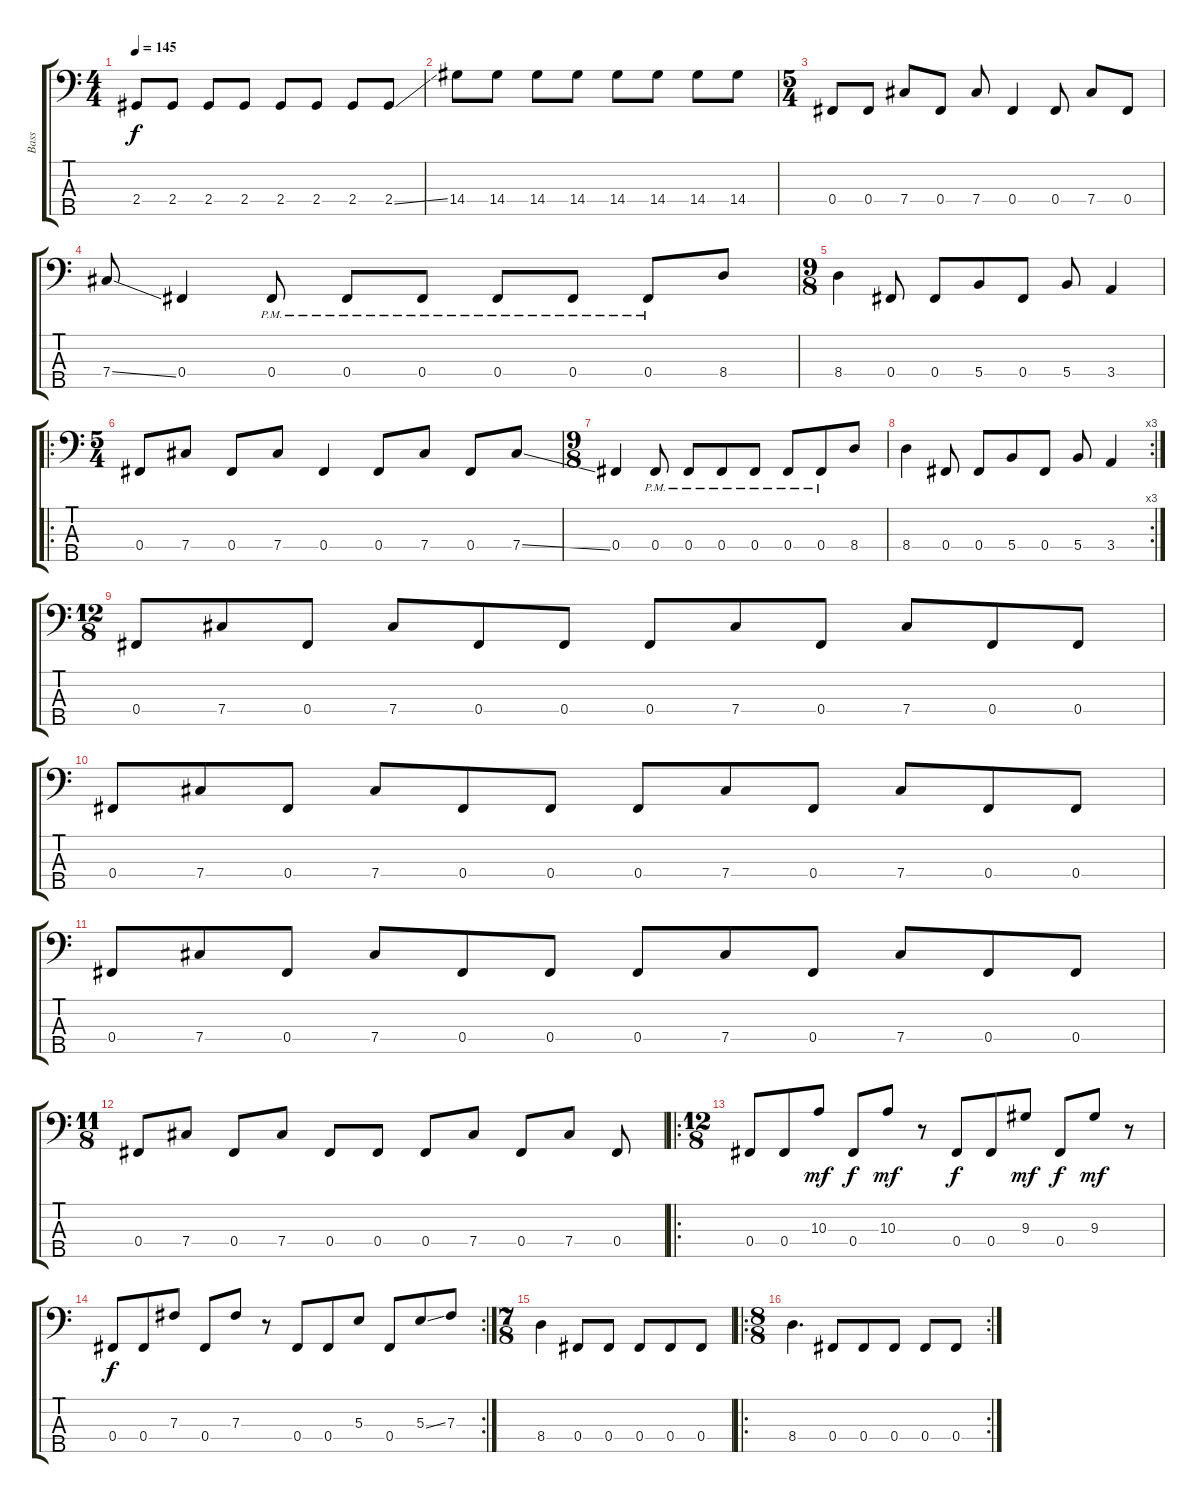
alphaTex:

\track ("Bass" "Bass") {instrument electricbasspick}
\staff {score tabs}
\tuning (Ab2 E2 B1 Gb1 B0) {hide}
\ts (4 4)
\tempo 145
\clef f4
\ks c
2.4.8{dy f} 2.4.8 2.4.8 2.4.8 2.4.8 2.4.8 2.4.8 2.4{ss}.8 |
14.4.8 14.4.8 14.4.8 14.4.8 14.4.8 14.4.8 14.4.8 14.4.8 |
\ts (5 4)
0.4.8 0.4.8 7.4.8 0.4.8 7.4.8 0.4.4 0.4.8 7.4.8 0.4.8 |
7.4{ss}.8 0.4.4 0.4{pm}.8 0.4{pm}.8 0.4{pm}.8 0.4{pm}.8 0.4{pm}.8 0.4{pm}.8 8.4.8 |
\ts (9 8)
8.4.4 0.4.8 0.4.8 5.4.8 0.4.8 5.4.8 3.4.4 |
\ro
\ts (5 4)
0.4.8 7.4.8 0.4.8 7.4.8 0.4.4 0.4.8 7.4.8 0.4.8 7.4{ss}.8 |
\ts (9 8)
0.4.4 0.4{pm}.8 0.4{pm}.8 0.4{pm}.8 0.4{pm}.8 0.4{pm}.8 0.4{pm}.8 8.4.8 |
\rc 3
8.4.4 0.4.8 0.4.8 5.4.8 0.4.8 5.4.8 3.4.4 |
\ts (12 8)
0.4.8 7.4.8 0.4.8 7.4.8 0.4.8 0.4.8 0.4.8 7.4.8 0.4.8 7.4.8 0.4.8 0.4.8 |
0.4.8 7.4.8 0.4.8 7.4.8 0.4.8 0.4.8 0.4.8 7.4.8 0.4.8 7.4.8 0.4.8 0.4.8 |
0.4.8 7.4.8 0.4.8 7.4.8 0.4.8 0.4.8 0.4.8 7.4.8 0.4.8 7.4.8 0.4.8 0.4.8 |
\ts (11 8)
0.4.8 7.4.8 0.4.8 7.4.8 0.4.8 0.4.8 0.4.8 7.4.8 0.4.8 7.4.8 0.4.8 |
\ro
\ts (12 8)
0.4.8 0.4.8 10.3.8{dy mf} 0.4.8{dy f} 10.3.8{dy mf} r.8 0.4.8{dy f} 0.4.8 9.3.8{dy mf} 0.4.8{dy f} 9.3.8{dy mf} r.8 |
\rc 2
0.4.8{dy f} 0.4.8 7.3.8 0.4.8 7.3.8 r.8 0.4.8 0.4.8 5.3.8 0.4.8 5.3{ss}.8 7.3.8 |
\ts (7 8)
8.4.4 0.4.8 0.4.8 0.4.8 0.4.8 0.4.8 |
\ro
\rc 2
\ts (8 8)
8.4.4{d} 0.4.8 0.4.8 0.4.8 0.4.8 0.4.8
